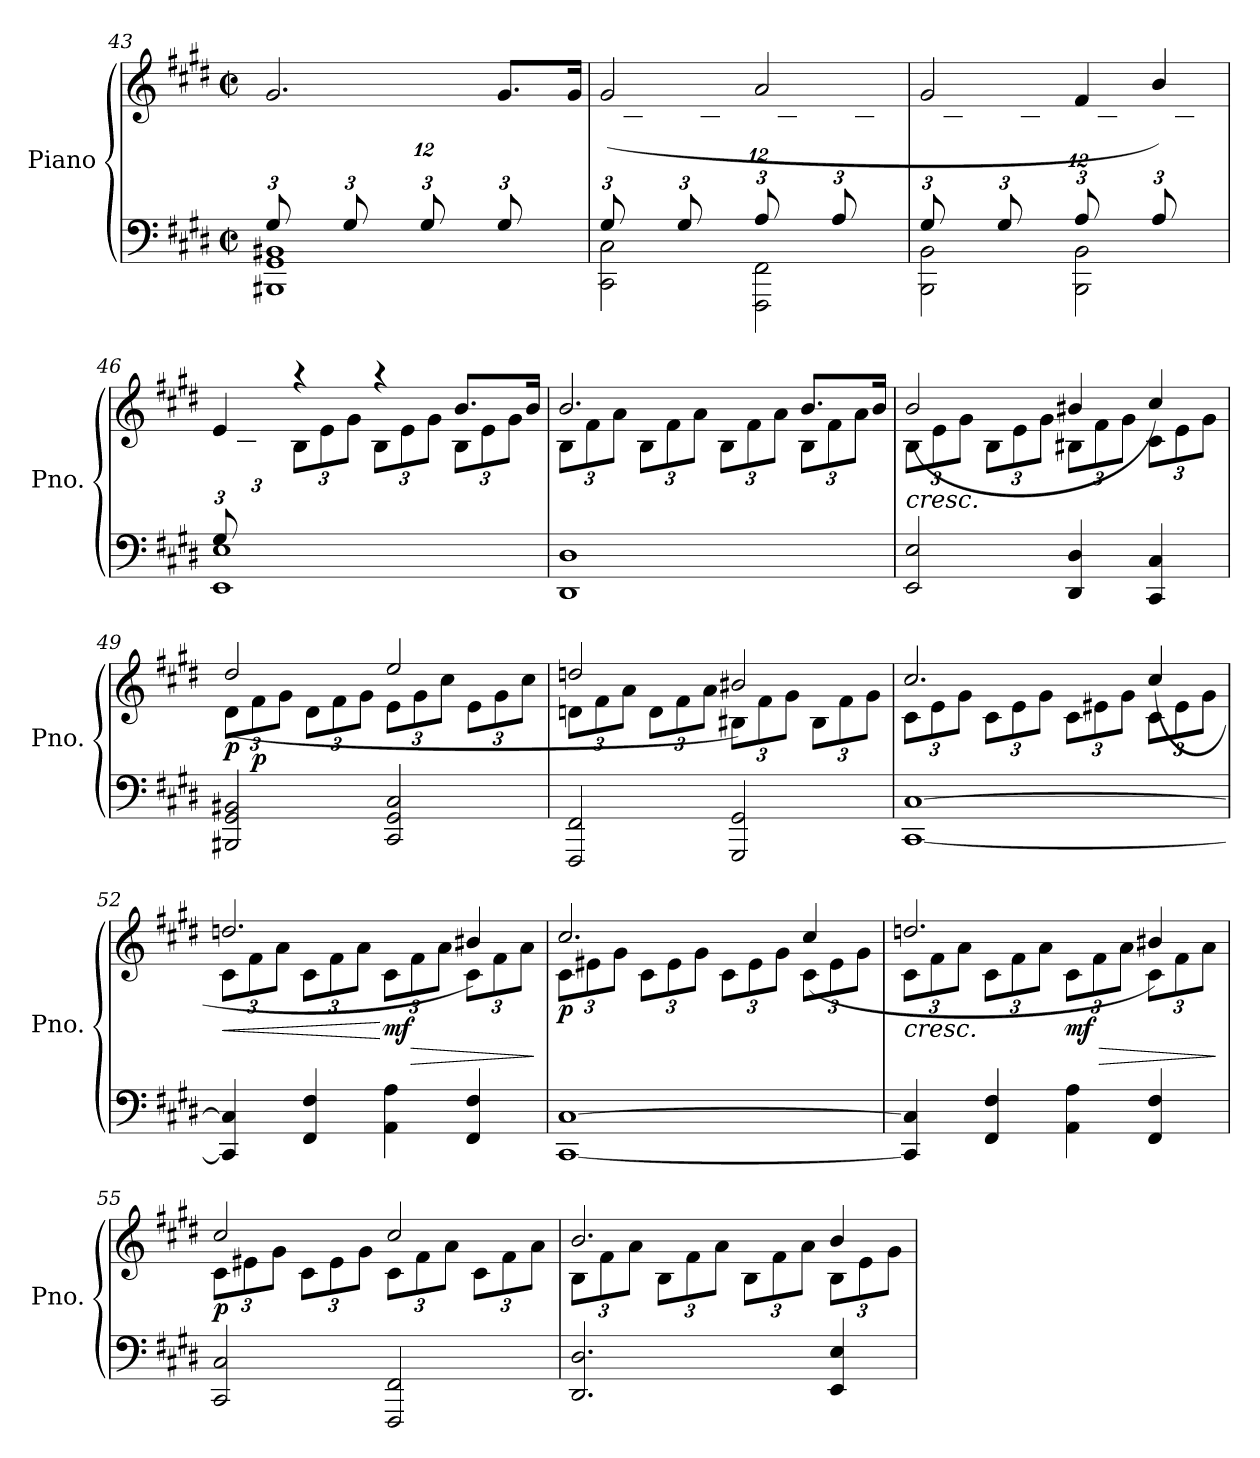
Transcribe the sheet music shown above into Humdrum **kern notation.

**kern	**kern	**dynam
*part1	*part1	*part1
*staff2	*staff1	*staff1/2
*I"Piano	*	*
*I'Pno.	*	*
!!LO:PB:g=z
*clefF4	*clefG2	*
*k[f#c#g#d#]	*k[f#c#g#d#]	*
*M2/2	*M2/2	*
*met(c|)	*met(c|)	*
*Xbrackettup	*	*
=43	=43	=43
*^	*^	*
12G#/L	1BBB#X 1GG# 1BB#X	12ryy	2.g#/	.
6ryy	.	12d#\	.	.
.	.	12f#\J	.	.
12G#/L	.	12ryy	.	.
6ryy	.	12d#\	.	.
.	.	12f#\J	.	.
12G#/L	.	12ryy	.	.
6ryy	.	12d#\	.	.
.	.	12f#\J	.	.
12G#/L	.	12ryy	8.g#/L	.
6ryy	.	12d#\	.	.
.	.	12f#\J	.	.
.	.	.	16g#/Jk	.
!!LO:PB:g=z	!!
=44	=44	=44	=44	=44
12G#/L	2CC#\ 2C#\	12ryy	(>2g#/	.
6ryy	.	12c#\	.	.
.	.	12e\J	.	.
12G#/L	.	12ryy	.	.
6ryy	.	12c#\	.	.
.	.	12e\J	.	.
12A/L	2FFF#\ 2FF#\	12ryy	2a/	.
6ryy	.	12c#\	.	.
.	.	12f#\J	.	.
12A/L	.	12ryy	.	.
6ryy	.	12c#\	.	.
.	.	12f#\J	.	.
=45	=45	=45	=45	=45
12G#/L	2BBB\ 2BB\	12ryy	2g#/	.
6ryy	.	12B\	.	.
.	.	12e\J	.	.
12G#/L	.	12ryy	.	.
6ryy	.	12B\	.	.
.	.	12e\J	.	.
12A/L	2BBB\ 2BB\	12ryy	4f#/	.
6ryy	.	12B\	.	.
.	.	12d#\J	.	.
12A/L	.	12ryy	4b/)	.
6ryy	.	12B\	.	.
.	.	12d#\J	.	.
=46	=46	=46	=46	=46
12G#/L	1EE 1E	12ryy	4e/	.
12%11ryy	.	12B\	.	.
.	.	12e\J	.	.
*	*	*Xbrackettup	*	*
.	.	12B\L	4raa	.
.	.	12e\	.	.
.	.	12g#\J	.	.
.	.	12B\L	4raa	.
.	.	12e\	.	.
.	.	12g#\J	.	.
.	.	12B\L	8.b/L	.
.	.	12e\	.	.
.	.	12g#\J	.	.
.	.	.	16b/Jk	.
*v	*v	*	*	*
!!LO:LB:g=z	!!
=47	=47	=47	=47
1DD# 1D#	12B\L	2.b/	.
.	12f#\	.	.
.	12a\J	.	.
.	12B\L	.	.
.	12f#\	.	.
.	12a\J	.	.
.	12B\L	.	.
.	12f#\	.	.
.	12a\J	.	.
.	12B\L	8.b/L	.
.	12f#\	.	.
.	12a\J	.	.
.	.	16b/Jk	.
!!LO:LB:g=z	!!
=48	=48	=48	=48
!	!	!	!LO:HP:b
2EE/ 2E/	12B\L	(>2b/	<
.	12e\	.	.
.	12g#\J	.	.
.	12B\L	.	.
.	12e\	.	.
.	12g#\J	.	.
4DD#/ 4D#/	12B#X\L	4b#X/	.
.	12f#\	.	.
.	12g#\J	.	.
4CC#/ 4C#/	12c#\L	4cc#/)	.
.	12e\	.	.
.	12g#\J	.	.
=49	=49	=49	=49
!	!	!	!LO:DY:b
2BBB#X/ 2GG#/ 2BB#X/	12d#\L	(>2dd#/	p
!	!	!	!LO:DY:n=1:b
.	12f#\	.	[ p
.	12g#\J	.	.
.	12d#\L	.	.
.	12f#\	.	.
.	12g#\J	.	.
2CC#/ 2GG#/ 2C#/	12e\L	2ee/	.
.	12g#\	.	.
.	12cc#\J	.	.
.	12e\L	.	.
.	12g#\	.	.
.	12cc#\J	.	.
=50	=50	=50	=50
2FFF#/ 2FF#/	12dn\L	2ddn/	.
.	12f#\	.	.
.	12a\J	.	.
.	12d\L	.	.
.	12f#\	.	.
.	12a\J	.	.
2GGG#/ 2GG#/	12B#X\L	2b#X/)	.
.	12f#\	.	.
.	12g#\J	.	.
.	12B#\L	.	.
.	12f#\	.	.
.	12g#\J	.	.
!!LO:LB:g=z	!!
=51	=51	=51	=51
[1CC# [1C#	12c#\L	2.cc#/	.
.	12e\	.	.
.	12g#\J	.	.
.	12c#\L	.	.
.	12e\	.	.
.	12g#\J	.	.
.	12c#\L	.	.
.	12e#X\	.	.
.	12g#\J	.	.
.	12c#\L	(>4cc#/	.
.	12e#\	.	.
.	12g#\J	.	.
!!LO:LB:g=z	!!
=52	=52	=52	=52
!	!	!	!LO:HP:b
4CC#/] 4C#/]	12c#\L	2.ddn/	<
.	12f#\	.	.
.	12a\J	.	.
4FF#/ 4F#/	12c#\L	.	.
.	12f#\	.	.
.	12a\J	.	.
!	!	!	!LO:DY:n=1:b
4AA\ 4A\	12c#\L	.	[ mf
!	!	!	!LO:HP:b
.	12f#\	.	>
.	12a\J	.	.
4FF#/ 4F#/	12c#\L	4b#X/)	.
.	12f#\	.	.
.	12a\J	.	.
*	*v	*v	*
.	.	]
=53	=53	=53
*	*^	*
!	!	!	!LO:DY:b
[1CC# [1C#	12c#\L	2.cc#/	p
.	12e#X\	.	.
.	12g#\J	.	.
.	12c#\L	.	.
.	12e#\	.	.
.	12g#\J	.	.
.	12c#\L	.	.
.	12e#\	.	.
.	12g#\J	.	.
.	12c#\L	(>4cc#/	.
.	12e#\	.	.
.	12g#\J	.	.
=54	=54	=54	=54
!	!	!	!LO:HP:b
4CC#/] 4C#/]	12c#\L	2.ddn/	<
.	12f#\	.	.
.	12a\J	.	.
4FF#/ 4F#/	12c#\L	.	.
.	12f#\	.	.
.	12a\J	.	.
!	!	!	!LO:HP:b
!	!	!	!LO:DY:n=1:b
4AA\ 4A\	12c#\L	.	> mf
.	12f#\	.	[
.	12a\J	.	.
4FF#/ 4F#/	12c#\L	4b#X/)	.
.	12f#\	.	.
.	12a\J	.	.
*	*v	*v	*
.	.	]
!!LO:PB:g=z
=55	=55	=55
*	*^	*
!	!	!	!LO:DY:b
2CC#/ 2C#/	12c#\L	2cc#/	p
.	12e#X\	.	.
.	12g#\J	.	.
.	12c#\L	.	.
.	12e#\	.	.
.	12g#\J	.	.
2FFF#/ 2FF#/	12c#\L	2cc#/	.
.	12f#\	.	.
.	12a\J	.	.
.	12c#\L	.	.
.	12f#\	.	.
.	12a\J	.	.
!!LO:LB:g=z	!!
=56	=56	=56	=56
2.DD#/ 2.D#/	12B\L	2.b/	.
.	12f#\	.	.
.	12a\J	.	.
.	12B\L	.	.
.	12f#\	.	.
.	12a\J	.	.
.	12B\L	.	.
.	12f#\	.	.
.	12a\J	.	.
4EE/ 4E/	12B\L	4b/	.
.	12e\	.	.
.	12g#\J	.	.
*	*v	*v	*
=	=	=
*-	*-	*-
